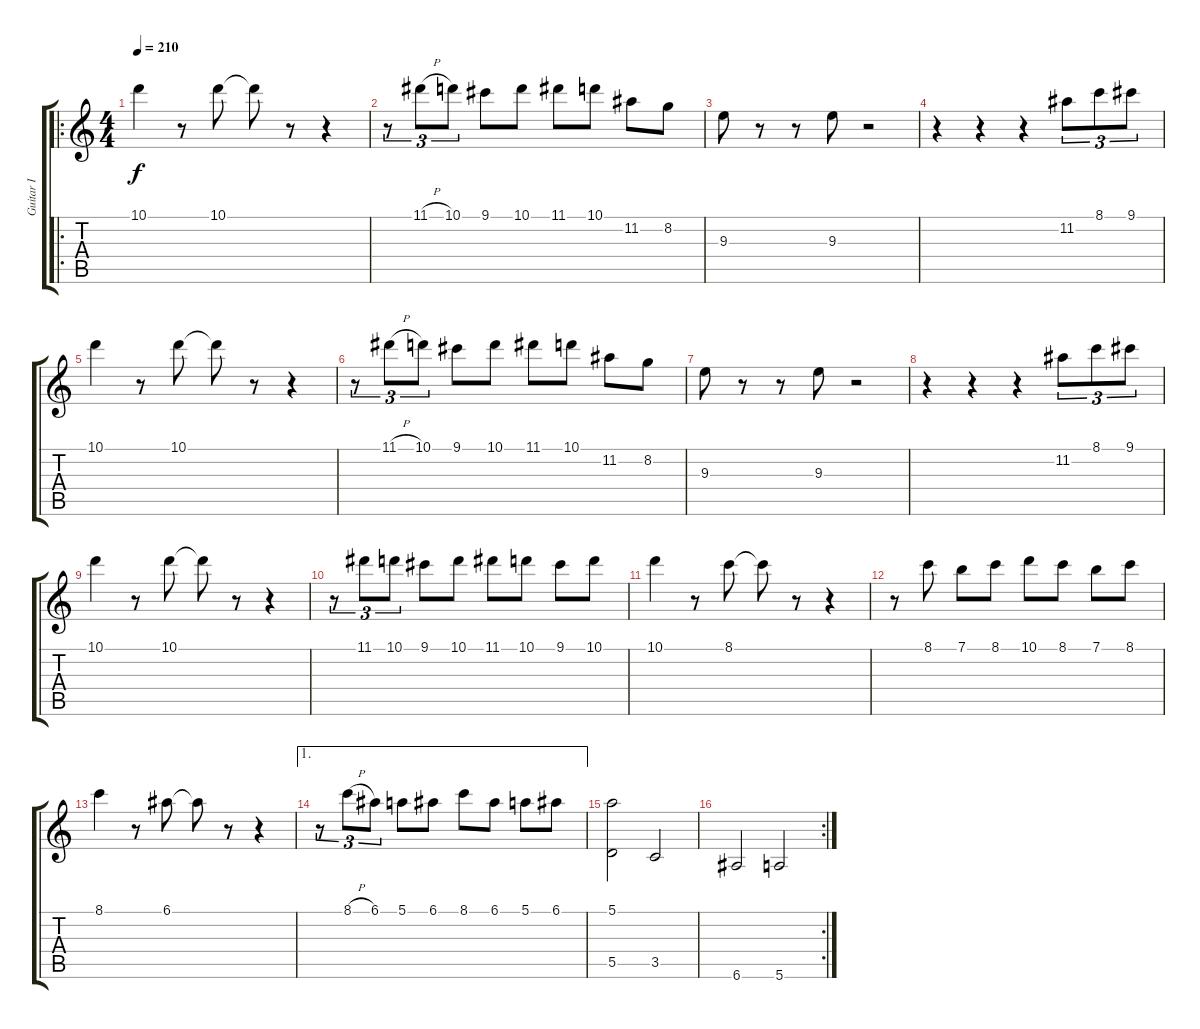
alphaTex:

\track ("Guitar I" "Guitar I") {instrument acousticguitarsteel}
\staff {score tabs}
\tuning (E4 B3 G3 D3 A2 E2) {hide}
\ro
\ts (4 4)
\tempo 210
\clef g2
\ks c
10.1.4{dy f instrument acousticguitarsteel} r.8 10.1.8 10.1{t}.8 r.8 r.4 |
r.8{tu (3 2)} 11.1{h}.8{tu (3 2)} 10.1.8{tu (3 2)} 9.1.8 10.1.8 11.1.8 10.1.8 11.2.8 8.2.8 |
9.3.8 r.8 r.8 9.3.8 r.2 |
r.4 r.4 r.4 11.2.8{tu (3 2)} 8.1.8{tu (3 2)} 9.1.8{tu (3 2)} |
10.1.4 r.8 10.1.8 10.1{t}.8 r.8 r.4 |
r.8{tu (3 2)} 11.1{h}.8{tu (3 2)} 10.1.8{tu (3 2)} 9.1.8 10.1.8 11.1.8 10.1.8 11.2.8 8.2.8 |
9.3.8 r.8 r.8 9.3.8 r.2 |
r.4 r.4 r.4 11.2.8{tu (3 2)} 8.1.8{tu (3 2)} 9.1.8{tu (3 2)} |
10.1.4 r.8 10.1.8 10.1{t}.8 r.8 r.4 |
r.8{tu (3 2)} 11.1.8{tu (3 2)} 10.1.8{tu (3 2)} 9.1.8 10.1.8 11.1.8 10.1.8 9.1.8 10.1.8 |
10.1.4 r.8 8.1.8 8.1{t}.8 r.8 r.4 |
r.8 8.1.8 7.1.8 8.1.8 10.1.8 8.1.8 7.1.8 8.1.8 |
8.1.4 r.8 6.1.8 6.1{t}.8 r.8 r.4 |
\ae 1
r.8{tu (3 2)} 8.1{h}.8{tu (3 2)} 6.1.8{tu (3 2)} 5.1.8 6.1.8 8.1.8 6.1.8 5.1.8 6.1.8 |
(5.1 5.5).2 3.5.2 |
\rc 2
6.6.2 5.6.2
